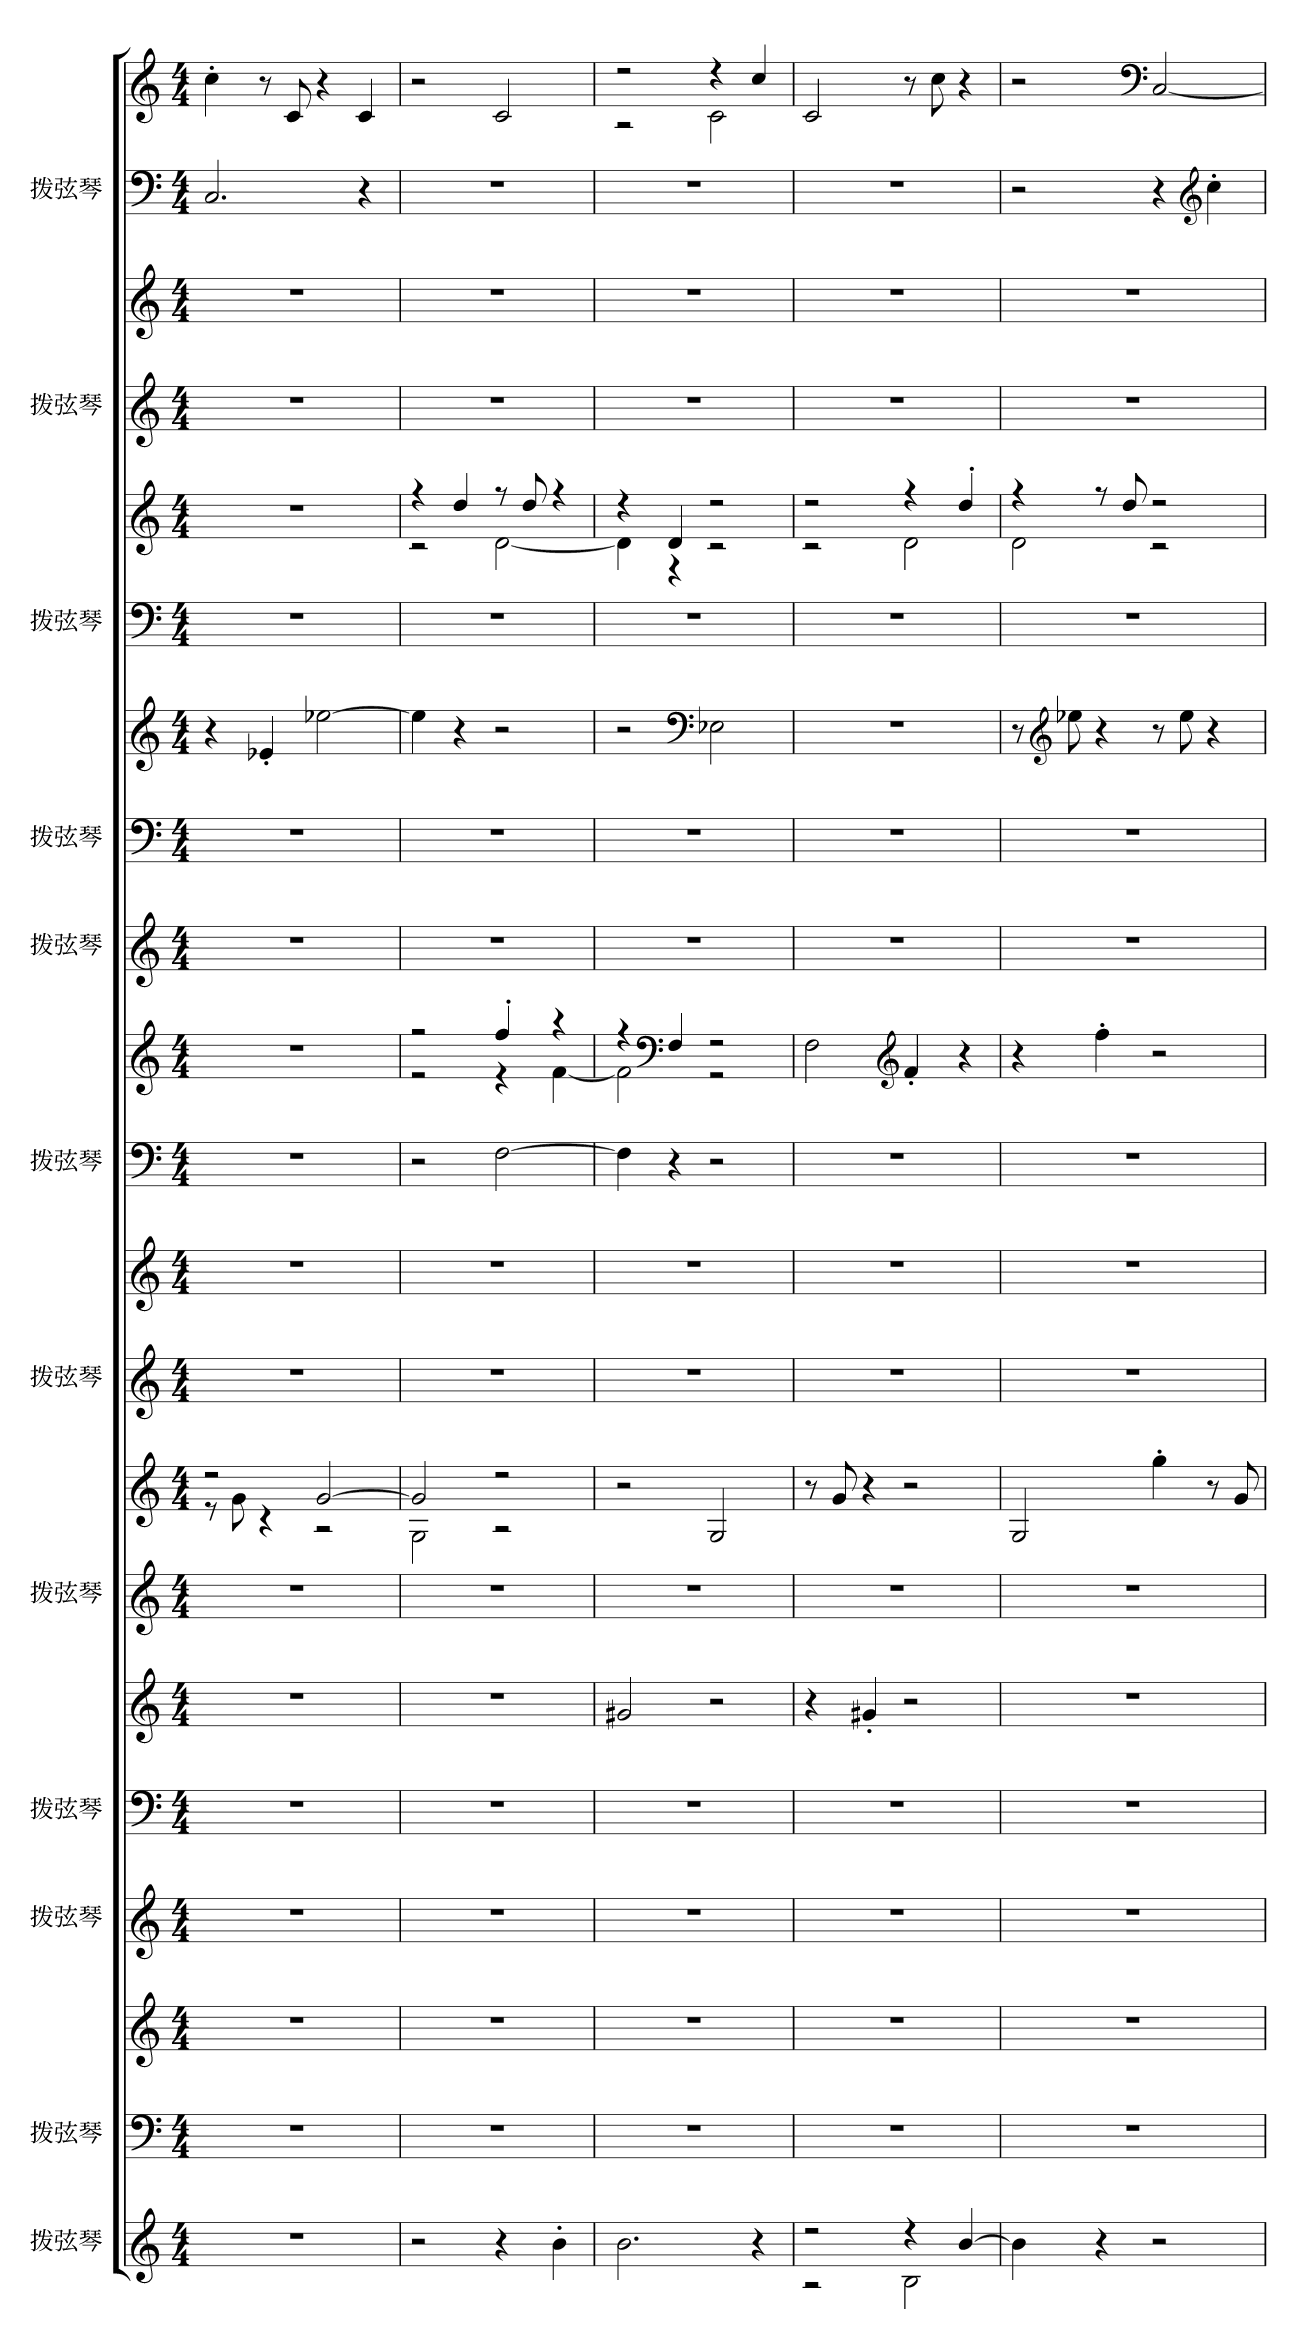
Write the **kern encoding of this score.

**kern	**kern	**kern	**kern	**kern	**kern	**kern	**kern	**kern	**kern	**kern	**kern	**kern	**kern	**kern	**kern	**kern	**kern	**kern	**kern	**kern
*part12	*part11	*part11	*part10	*part9	*part9	*part8	*part8	*part7	*part7	*part6	*part6	*part5	*part4	*part4	*part3	*part3	*part2	*part2	*part1	*part1
*staff21	*staff20	*staff19	*staff18	*staff17	*staff16	*staff15	*staff14	*staff13	*staff12	*staff11	*staff10	*staff9	*staff8	*staff7	*staff6	*staff5	*staff4	*staff3	*staff2	*staff1
*I"拨弦琴	*I"拨弦琴	*	*I"拨弦琴	*I"拨弦琴	*	*I"拨弦琴	*	*I"拨弦琴	*	*I"拨弦琴	*	*I"拨弦琴	*I"拨弦琴	*	*I"拨弦琴	*	*I"拨弦琴	*	*I"拨弦琴	*
*clefG2	*clefF4	*clefG2	*clefG2	*clefF4	*clefG2	*clefG2	*clefG2	*clefG2	*clefG2	*clefF4	*clefG2	*clefG2	*clefF4	*clefG2	*clefF4	*clefG2	*clefG2	*clefG2	*clefF4	*clefG2
*k[]	*k[]	*k[]	*k[]	*k[]	*k[]	*k[]	*k[]	*k[]	*k[]	*k[]	*k[]	*k[]	*k[]	*k[]	*k[]	*k[]	*k[]	*k[]	*k[]	*k[]
*M4/4	*M4/4	*M4/4	*M4/4	*M4/4	*M4/4	*M4/4	*M4/4	*M4/4	*M4/4	*M4/4	*M4/4	*M4/4	*M4/4	*M4/4	*M4/4	*M4/4	*M4/4	*M4/4	*M4/4	*M4/4
*MM173	*MM173	*MM173	*MM173	*MM173	*MM173	*MM173	*MM173	*MM173	*MM173	*MM173	*MM173	*MM173	*MM173	*MM173	*MM173	*MM173	*MM173	*MM173	*MM173	*MM173
=1	=1	=1	=1	=1	=1	=1	=1	=1	=1	=1	=1	=1	=1	=1	=1	=1	=1	=1	=1	=1
*	*	*	*	*	*	*	*^	*	*	*	*	*	*	*	*	*	*	*	*	*
1r	1r	1r	1r	1r	1r	1r	2r	8r	1r	1r	1r	1r	1r	1r	4r	1r	1r	1r	1r	2.C/	4cc'\
.	.	.	.	.	.	.	.	8g\	.	.	.	.	.	.	.	.	.	.	.	.	.
.	.	.	.	.	.	.	.	4r	.	.	.	.	.	.	4e-X'/	.	.	.	.	.	8r
.	.	.	.	.	.	.	.	.	.	.	.	.	.	.	.	.	.	.	.	.	8c/
.	.	.	.	.	.	.	[2g/	2r	.	.	.	.	.	.	[2ee-X\	.	.	.	.	.	4r
.	.	.	.	.	.	.	.	.	.	.	.	.	.	.	.	.	.	.	.	4r	4c/
=2	=2	=2	=2	=2	=2	=2	=2	=2	=2	=2	=2	=2	=2	=2	=2	=2	=2	=2	=2	=2	=2
*	*	*	*	*	*	*	*	*	*	*	*	*^	*	*	*	*	*^	*	*	*	*
2r	1r	1r	1r	1r	1r	1r	2g/]	2G\	1r	1r	2r	2r	2r	1r	1r	4ee-\]	1r	4r	2r	1r	1r	1r	2r
.	.	.	.	.	.	.	.	.	.	.	.	.	.	.	.	4r	.	4dd/	.	.	.	.	.
4r	.	.	.	.	.	.	2r	2r	.	.	[2F\	4ff'/	4r	.	.	2r	.	8r	[2d\	.	.	.	2c/
.	.	.	.	.	.	.	.	.	.	.	.	.	.	.	.	.	.	8dd/	.	.	.	.	.
4b'\	.	.	.	.	.	.	.	.	.	.	.	4r	[4f\	.	.	.	.	4r	.	.	.	.	.
*	*	*	*	*	*	*	*v	*v	*	*	*	*	*	*	*	*	*	*	*	*	*	*	*
=3	=3	=3	=3	=3	=3	=3	=3	=3	=3	=3	=3	=3	=3	=3	=3	=3	=3	=3	=3	=3	=3	=3
*	*	*	*	*	*	*	*	*	*	*	*	*	*	*	*	*	*	*	*	*	*	*^
2.b\	1r	1r	1r	1r	2g#X/	1r	2r	1r	1r	4F\]	4r	2f\]	1r	1r	2r	1r	4r	4d\]	1r	1r	1r	2r	2r
*	*	*	*	*	*	*	*	*	*	*	*clefF4	*	*	*	*	*	*	*	*	*	*	*	*
.	.	.	.	.	.	.	.	.	.	4r	4F/	.	.	.	.	.	4d/	4r	.	.	.	.	.
*	*	*	*	*	*	*	*	*	*	*	*	*	*	*	*clefF4	*	*	*	*	*	*	*	*
.	.	.	.	.	2r	.	2G/	.	.	2r	2r	2r	.	.	2E-X\	.	2r	2r	.	.	.	4r	2c\
4r	.	.	.	.	.	.	.	.	.	.	.	.	.	.	.	.	.	.	.	.	.	4cc/	.
*	*	*	*	*	*	*	*	*	*	*	*v	*v	*	*	*	*	*	*	*	*	*	*v	*v
=4	=4	=4	=4	=4	=4	=4	=4	=4	=4	=4	=4	=4	=4	=4	=4	=4	=4	=4	=4	=4	=4
*^	*	*	*	*	*	*	*	*	*	*	*	*	*	*	*	*	*	*	*	*	*
2r	2r	1r	1r	1r	1r	4r	1r	8r	1r	1r	1r	2F\	1r	1r	1r	1r	2r	2r	1r	1r	1r	2c/
.	.	.	.	.	.	.	.	8g/	.	.	.	.	.	.	.	.	.	.	.	.	.	.
.	.	.	.	.	.	4g#X'/	.	4r	.	.	.	.	.	.	.	.	.	.	.	.	.	.
*	*	*	*	*	*	*	*	*	*	*	*	*clefG2	*	*	*	*	*	*	*	*	*	*
4r	2B\	.	.	.	.	2r	.	2r	.	.	.	4f'/	.	.	.	.	4r	2d\	.	.	.	8r
.	.	.	.	.	.	.	.	.	.	.	.	.	.	.	.	.	.	.	.	.	.	8cc\
[4b/	.	.	.	.	.	.	.	.	.	.	.	4r	.	.	.	.	4dd'/	.	.	.	.	4r
*v	*v	*	*	*	*	*	*	*	*	*	*	*	*	*	*	*	*	*	*	*	*	*
!!LO:PB:g=z
=5	=5	=5	=5	=5	=5	=5	=5	=5	=5	=5	=5	=5	=5	=5	=5	=5	=5	=5	=5	=5	=5
4b\]	1r	1r	1r	1r	1r	1r	2G/	1r	1r	1r	4r	1r	1r	8r	1r	4r	2d\	1r	1r	2r	2r
*	*	*	*	*	*	*	*	*	*	*	*	*	*	*clefG2	*	*	*	*	*	*	*
.	.	.	.	.	.	.	.	.	.	.	.	.	.	8ee-X\	.	.	.	.	.	.	.
4r	.	.	.	.	.	.	.	.	.	.	4ff'\	.	.	4r	.	8r	.	.	.	.	.
.	.	.	.	.	.	.	.	.	.	.	.	.	.	.	.	8dd/	.	.	.	.	.
*	*	*	*	*	*	*	*	*	*	*	*	*	*	*	*	*	*	*	*	*	*clefF4
2r	.	.	.	.	.	.	4gg'\	.	.	.	2r	.	.	8r	.	2r	2r	.	.	4r	[2C/
.	.	.	.	.	.	.	.	.	.	.	.	.	.	8ee-\	.	.	.	.	.	.	.
*	*	*	*	*	*	*	*	*	*	*	*	*	*	*	*	*	*	*	*	*clefG2	*
.	.	.	.	.	.	.	8r	.	.	.	.	.	.	4r	.	.	.	.	.	4cc'\	.
.	.	.	.	.	.	.	8g/	.	.	.	.	.	.	.	.	.	.	.	.	.	.
*	*	*	*	*	*	*	*	*	*	*	*	*	*	*	*	*v	*v	*	*	*	*
=	=	=	=	=	=	=	=	=	=	=	=	=	=	=	=	=	=	=	=	=
*-	*-	*-	*-	*-	*-	*-	*-	*-	*-	*-	*-	*-	*-	*-	*-	*-	*-	*-	*-	*-
